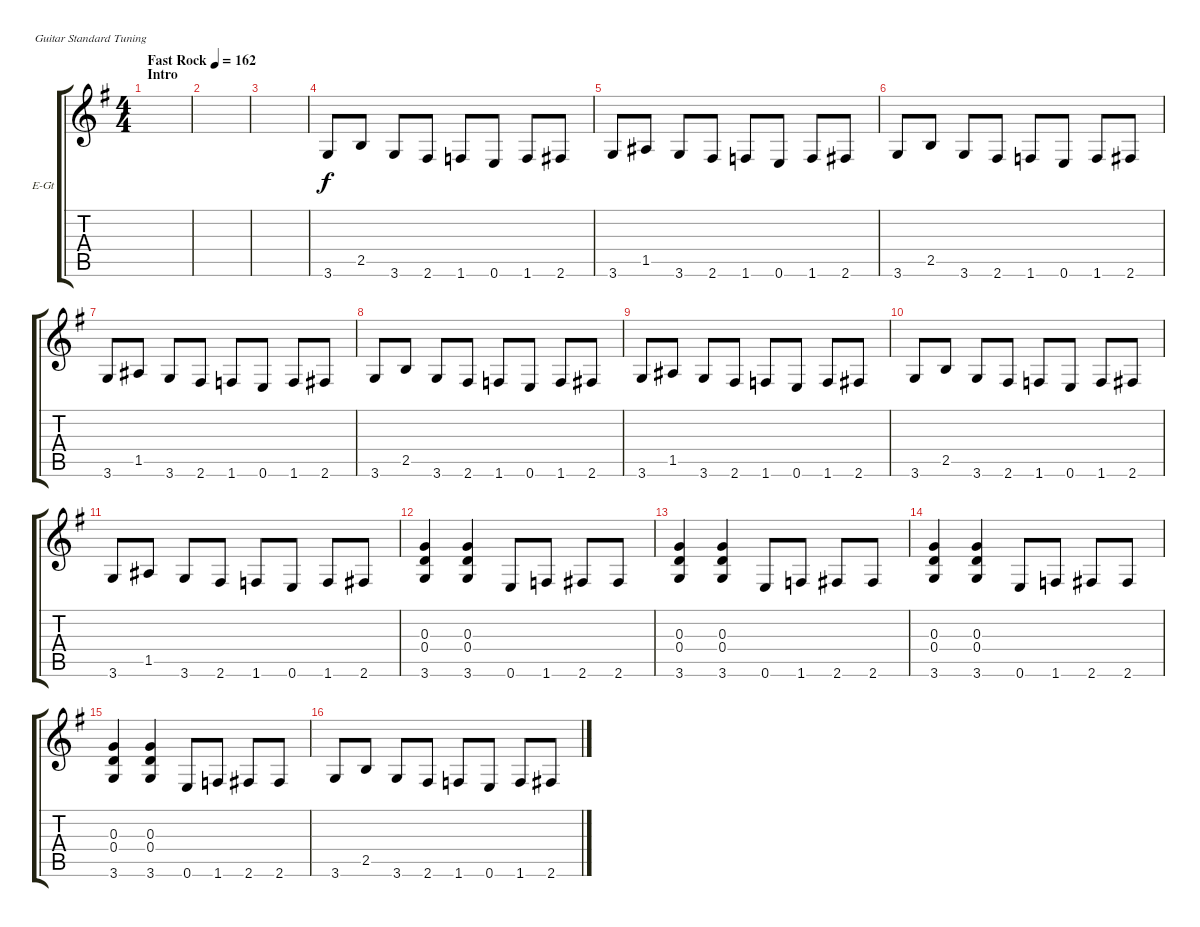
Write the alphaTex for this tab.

\defaultSystemsLayout 4
\bracketExtendMode groupsimilarinstruments
\firstSystemTrackNameOrientation horizontal
\otherSystemsTrackNameOrientation horizontal
\track ("Electric Guitar" "E-Gt") {instrument distortionguitar}
\staff {score tabs}
\tuning (E4 B3 G3 D3 A2 E2)
\ts (4 4)
\section ("" "Intro")
\tempo (162 "Fast Rock")
\clef g2
\ks g
|
|
|
3.6.8 2.5.8 3.6.8 2.6.8 1.6.8 0.6.8 1.6.8 2.6.8 |
3.6.8 1.5.8 3.6.8 2.6.8 1.6.8 0.6.8 1.6.8 2.6.8 |
3.6.8 2.5.8 3.6.8 2.6.8 1.6.8 0.6.8 1.6.8 2.6.8 |
3.6.8 1.5.8 3.6.8 2.6.8 1.6.8 0.6.8 1.6.8 2.6.8 |
3.6.8 2.5.8 3.6.8 2.6.8 1.6.8 0.6.8 1.6.8 2.6.8 |
3.6.8 1.5.8 3.6.8 2.6.8 1.6.8 0.6.8 1.6.8 2.6.8 |
3.6.8 2.5.8 3.6.8 2.6.8 1.6.8 0.6.8 1.6.8 2.6.8 |
3.6.8 1.5.8 3.6.8 2.6.8 1.6.8 0.6.8 1.6.8 2.6.8 |
(3.6 0.4 0.3).4 (3.6 0.4 0.3).4 0.6.8 1.6.8 2.6.8 2.6.8 |
(3.6 0.4 0.3).4 (3.6 0.4 0.3).4 0.6.8 1.6.8 2.6.8 2.6.8 |
(3.6 0.4 0.3).4 (3.6 0.4 0.3).4 0.6.8 1.6.8 2.6.8 2.6.8 |
(3.6 0.4 0.3).4 (3.6 0.4 0.3).4 0.6.8 1.6.8 2.6.8 2.6.8 |
3.6.8 2.5.8 3.6.8 2.6.8 1.6.8 0.6.8 1.6.8 2.6.8
